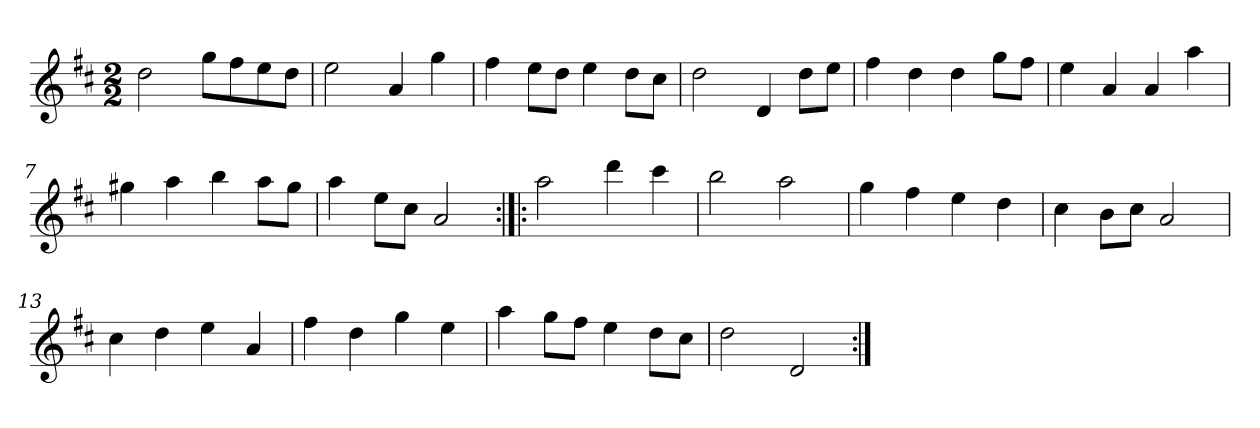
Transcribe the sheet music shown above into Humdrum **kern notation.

**kern
*part1
*staff1
*clefG2
*k[f#c#]
*D:
*M2/2
*MM120
=1
2dd
8gg\L
8ff#\
8ee\
8dd\J
=2
2ee
4a
4gg
=3
4ff#
8ee\L
8dd\J
4ee
8dd\L
8cc#\J
=4
2dd
4d
8dd\L
8ee\J
=5
4ff#
4dd
4dd
8gg\L
8ff#\J
=6
4ee
4a
4a
4aa
=7
4gg#X
4aa
4bb
8aa\L
8gg#\J
=8
4aa
8ee\L
8cc#\J
2a
=9:|!|:
2aa
4ddd
4ccc#
=10
2bb
2aa
=11
4gg
4ff#
4ee
4dd
=12
4cc#
8b\L
8cc#\J
2a
=13
4cc#
4dd
4ee
4a
=14
4ff#
4dd
4gg
4ee
=15
4aa
8gg\L
8ff#\J
4ee
8dd\L
8cc#\J
=16
2dd
2d
=:|!
*-
